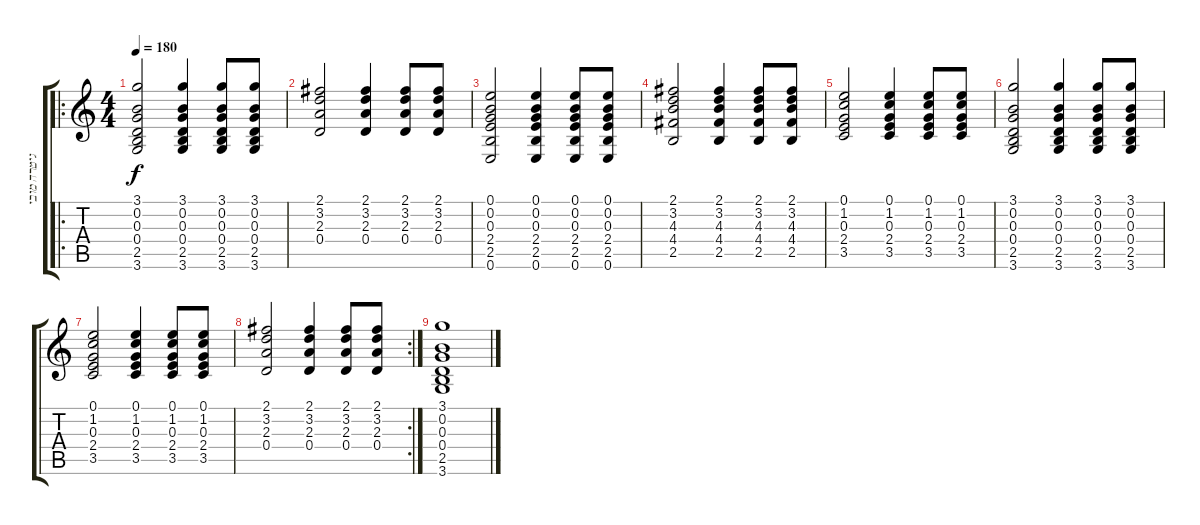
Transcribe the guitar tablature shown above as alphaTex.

\track ("גיטרה מובילה" "גיטרה מובי") {instrument overdrivenguitar}
\staff {score tabs}
\tuning (E4 B3 G3 D3 A2 E2) {hide}
\ro
\ts (4 4)
\tempo 180
\clef g2
\ks c
(3.1 0.2 0.3 0.4 2.5 3.6).2{dy f} (3.1 0.2 0.3 0.4 2.5 3.6).4 (3.1 0.2 0.3 0.4 2.5 3.6).8 (3.1 0.2 0.3 0.4 2.5 3.6).8 |
(2.1 3.2 2.3 0.4).2 (2.1 3.2 2.3 0.4).4 (2.1 3.2 2.3 0.4).8 (2.1 3.2 2.3 0.4).8 |
(0.1 0.2 0.3 2.4 2.5 0.6).2 (0.1 0.2 0.3 2.4 2.5 0.6).4 (0.1 0.2 0.3 2.4 2.5 0.6).8 (0.1 0.2 0.3 2.4 2.5 0.6).8 |
(2.1 3.2 4.3 4.4 2.5).2 (2.1 3.2 4.3 4.4 2.5).4 (2.1 3.2 4.3 4.4 2.5).8 (2.1 3.2 4.3 4.4 2.5).8 |
(0.1 1.2 0.3 2.4 3.5).2 (0.1 1.2 0.3 2.4 3.5).4 (0.1 1.2 0.3 2.4 3.5).8 (0.1 1.2 0.3 2.4 3.5).8 |
(3.1 0.2 0.3 0.4 2.5 3.6).2 (3.1 0.2 0.3 0.4 2.5 3.6).4 (3.1 0.2 0.3 0.4 2.5 3.6).8 (3.1 0.2 0.3 0.4 2.5 3.6).8 |
(0.1 1.2 0.3 2.4 3.5).2 (0.1 1.2 0.3 2.4 3.5).4 (0.1 1.2 0.3 2.4 3.5).8 (0.1 1.2 0.3 2.4 3.5).8 |
\rc 2
(2.1 3.2 2.3 0.4).2 (2.1 3.2 2.3 0.4).4 (2.1 3.2 2.3 0.4).8 (2.1 3.2 2.3 0.4).8 |
(3.1 0.2 0.3 0.4 2.5 3.6).1
